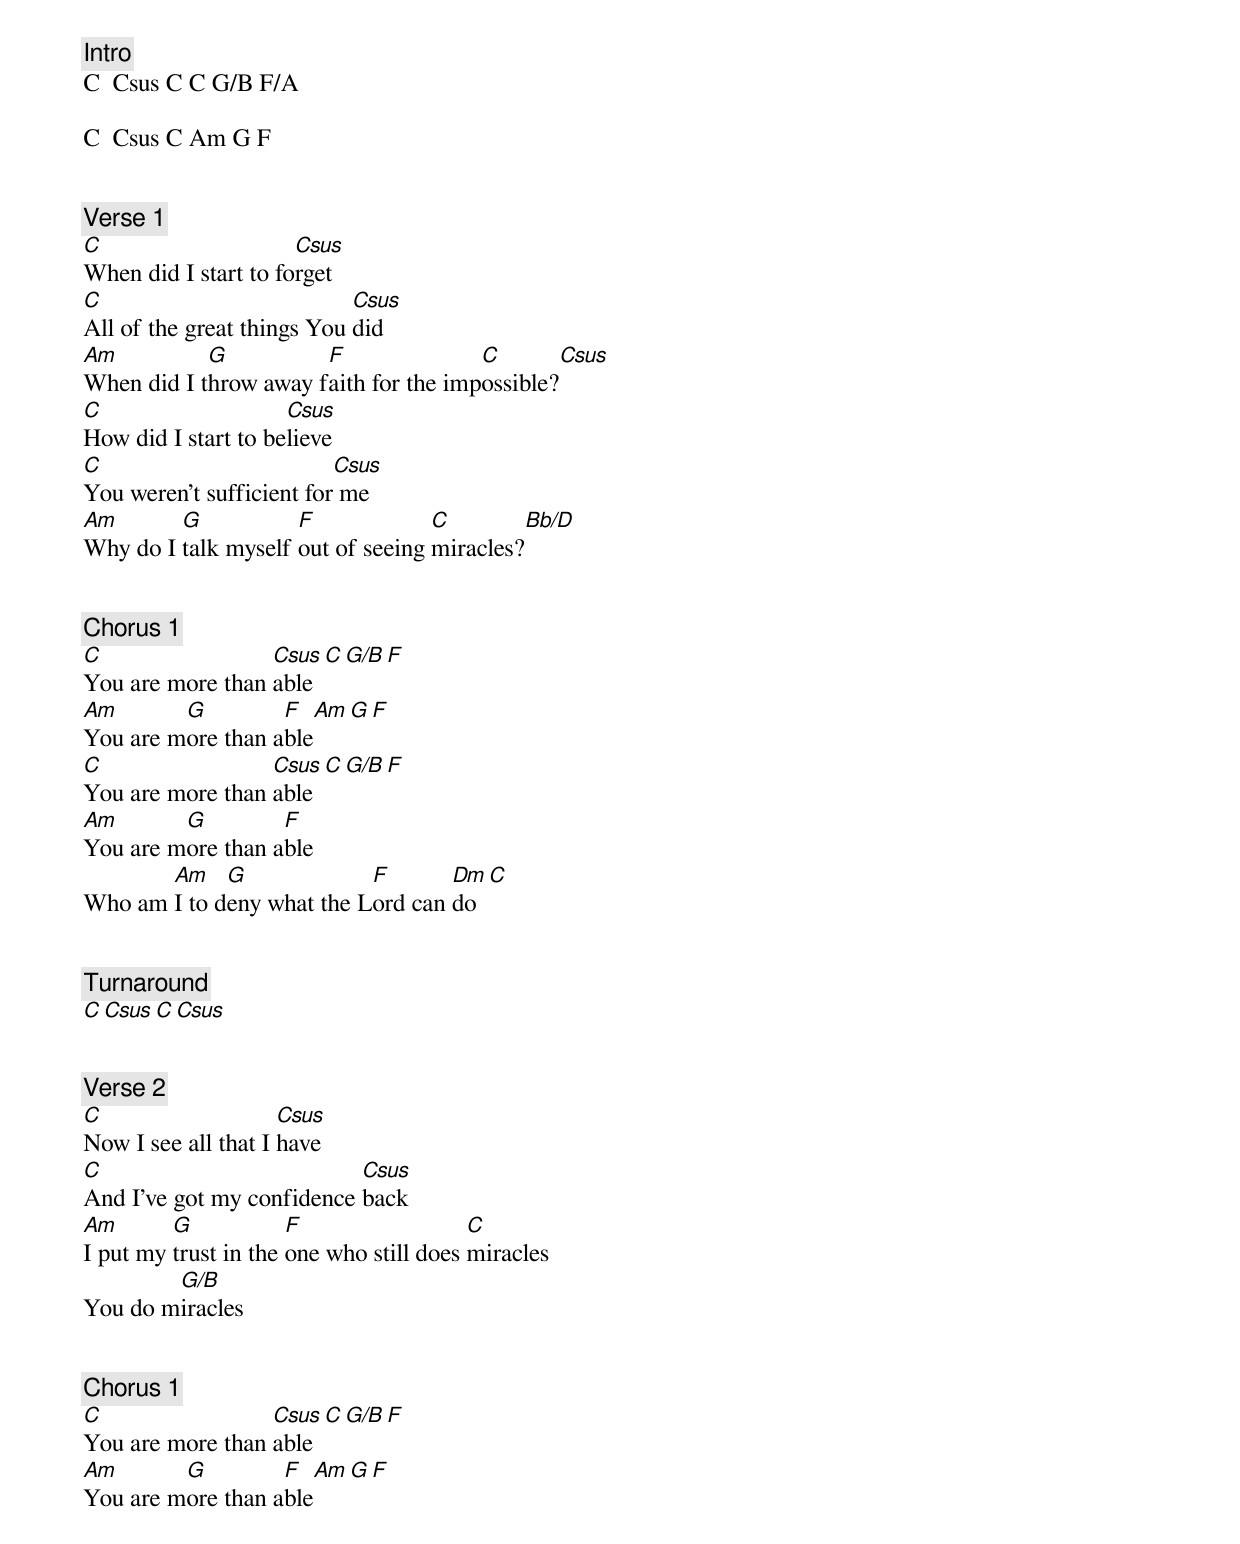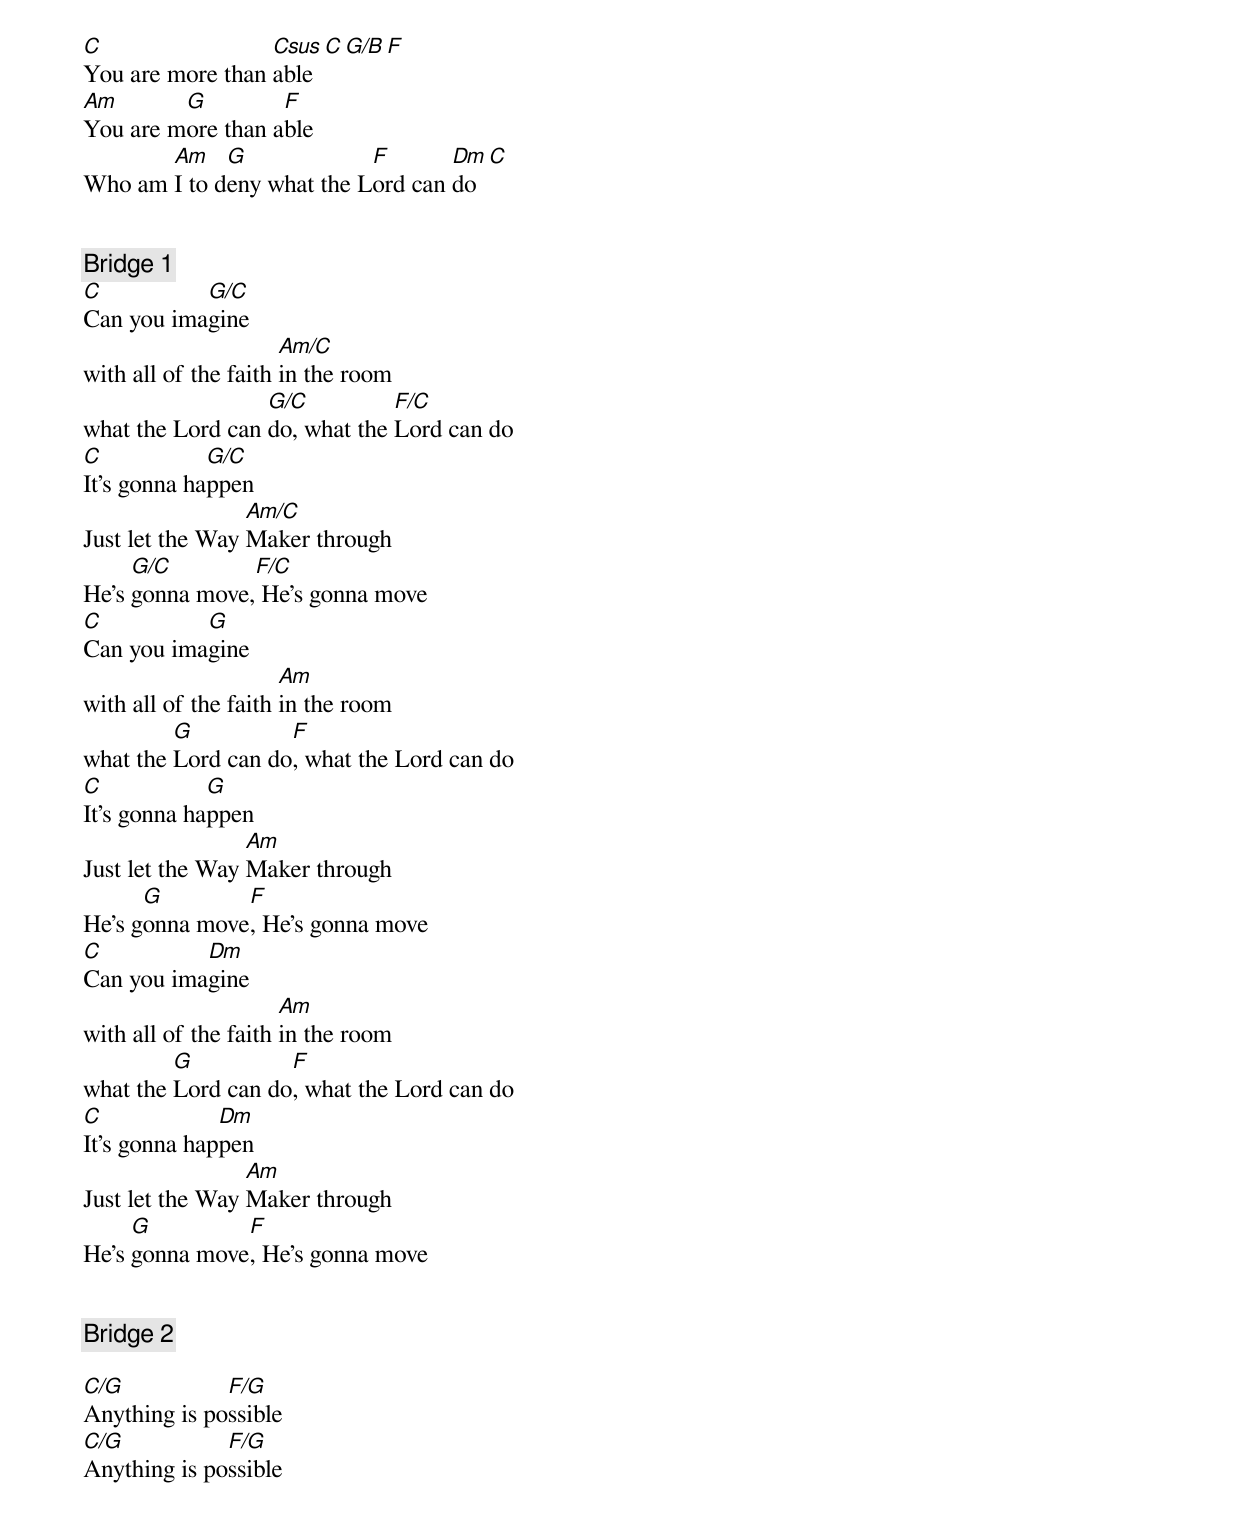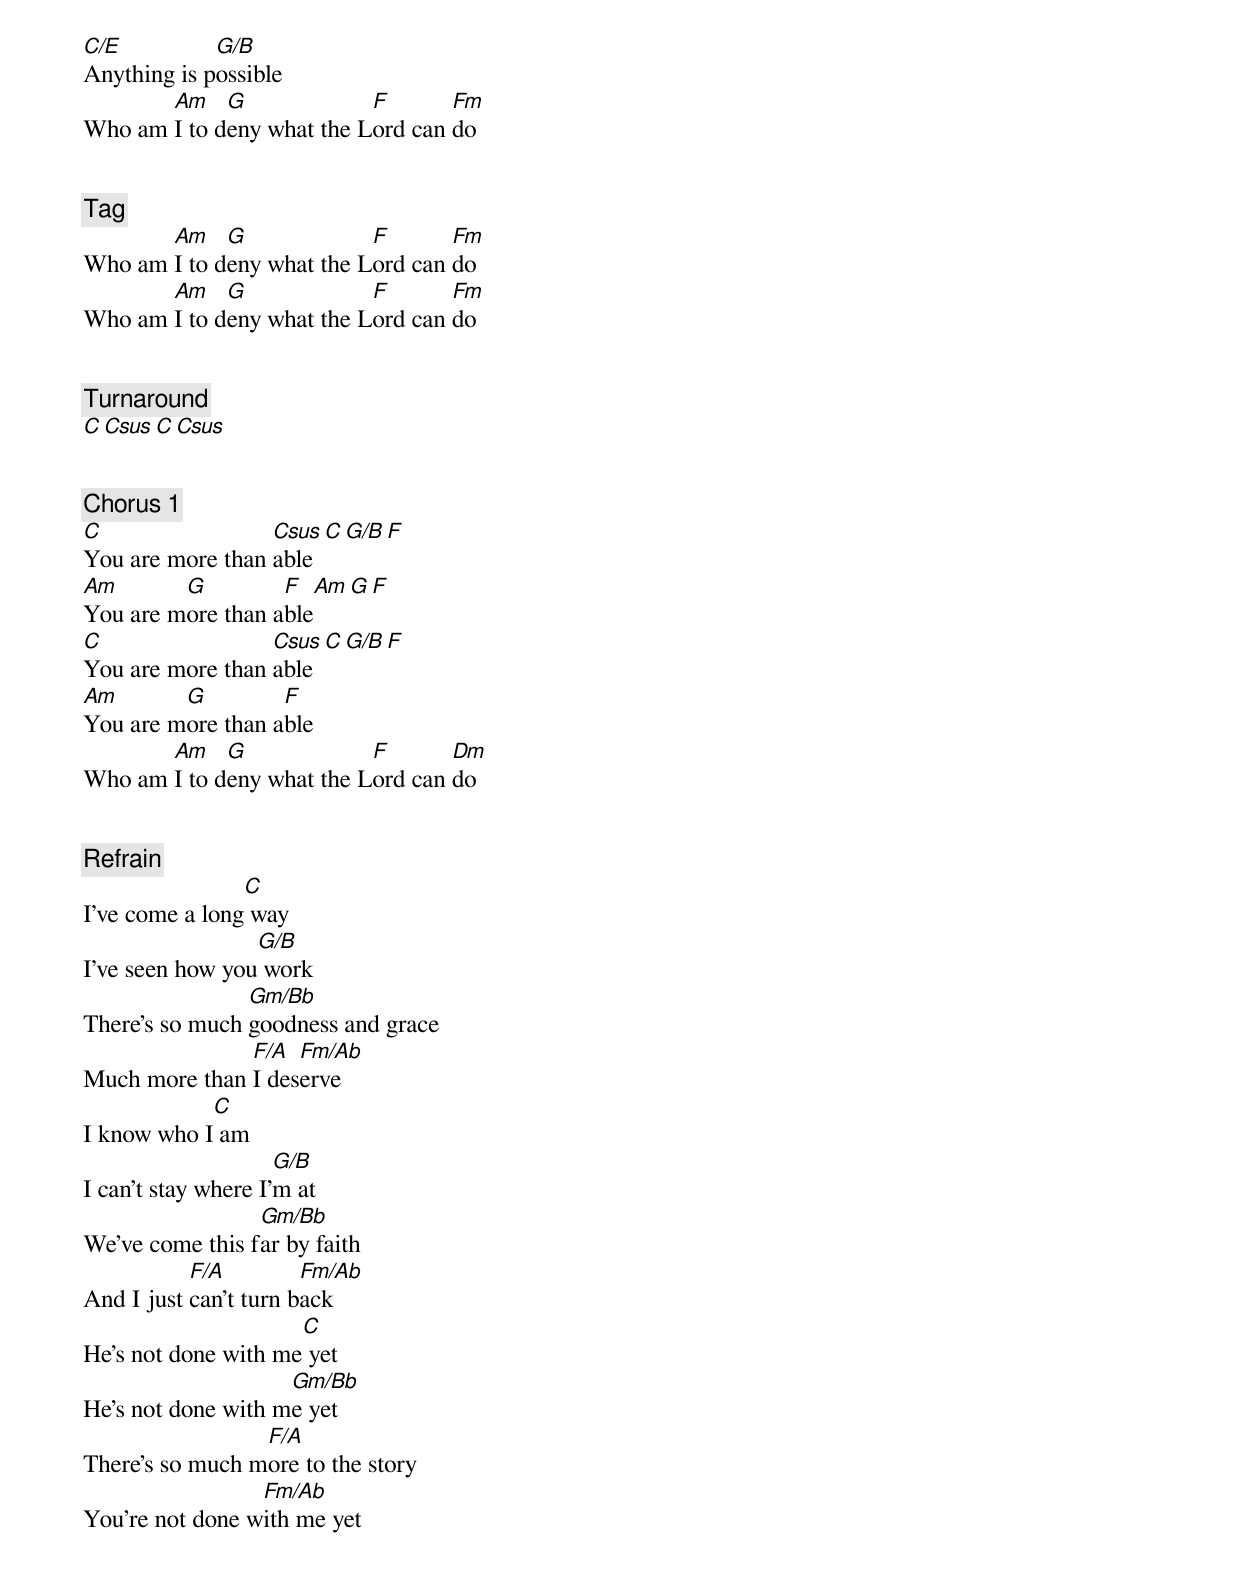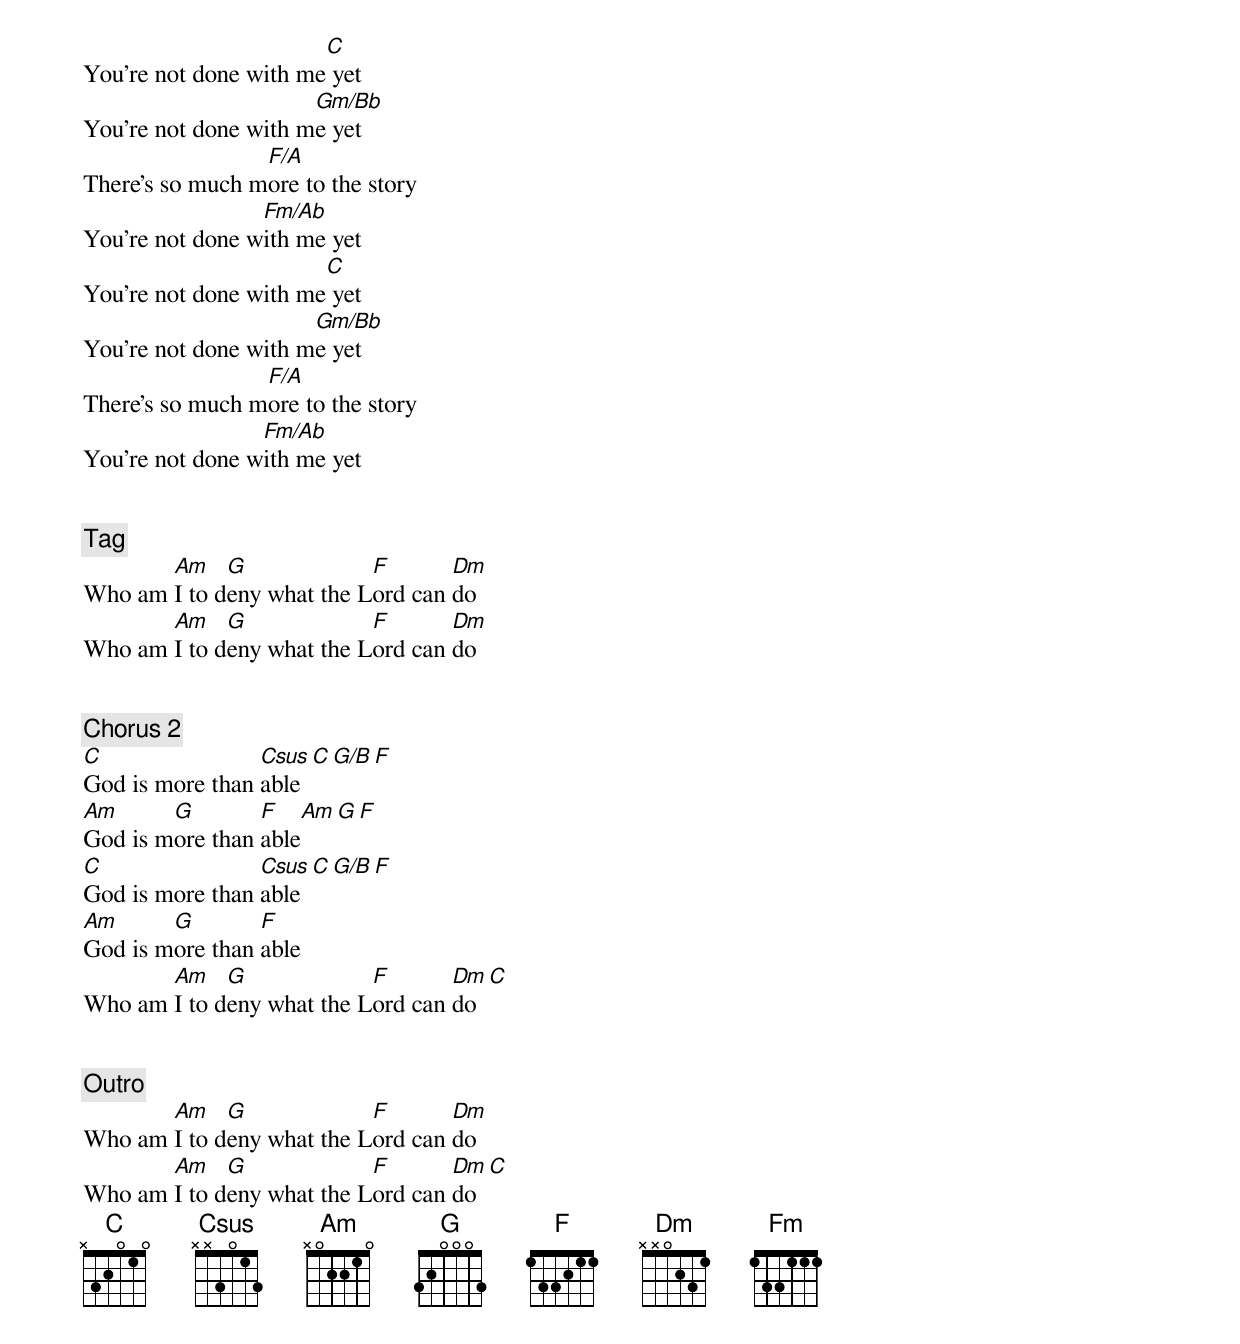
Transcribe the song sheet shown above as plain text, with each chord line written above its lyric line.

[Intro]
C  Csus C C G/B F/A

C  Csus C Am G F


[Verse 1]
C                     Csus
When did I start to forget
C                           Csus
All of the great things You did
Am          G          F               C        Csus
When did I throw away faith for the impossible?
C                    Csus
How did I start to believe
C                         Csus
You weren’t sufficient for me
Am       G           F             C        Bb/D
Why do I talk myself out of seeing miracles?


[Chorus 1]
C                 Csus  C G/B F
You are more than able
Am       G         F    Am G F
You are more than able
C                 Csus  C G/B F
You are more than able
Am       G         F
You are more than able
       Am    G             F       Dm C
Who am I to deny what the Lord can do


[Turnaround]
C  Csus  C  Csus


[Verse 2]
C                    Csus
Now I see all that I have
C                          Csus
And I’ve got my confidence back
Am       G            F                  C
I put my trust in the one who still does miracles
        G/B
You do miracles


[Chorus 1]
C                 Csus  C G/B F
You are more than able
Am       G         F    Am G F
You are more than able
C                 Csus  C G/B F
You are more than able
Am       G         F
You are more than able
       Am    G             F       Dm C
Who am I to deny what the Lord can do


[Bridge 1]
C          G/C
Can you imagine
                      Am/C
with all of the faith in the room
                  G/C          F/C
what the Lord can do, what the Lord can do
C            G/C
It’s gonna happen
                 Am/C
Just let the Way Maker through
     G/C        F/C
He’s gonna move, He’s gonna move
C          G
Can you imagine
                      Am
with all of the faith in the room
         G          F
what the Lord can do, what the Lord can do
C            G
It’s gonna happen
                 Am
Just let the Way Maker through
      G        F
He’s gonna move, He’s gonna move
C          Dm
Can you imagine
                      Am
with all of the faith in the room
         G          F
what the Lord can do, what the Lord can do
C             Dm
It’s gonna happen
                 Am
Just let the Way Maker through
     G         F
He’s gonna move, He’s gonna move


[Bridge 2]

C/G           F/G
Anything is possible
C/G           F/G
Anything is possible
C/E          G/B
Anything is possible
       Am    G             F       Fm
Who am I to deny what the Lord can do


[Tag]
       Am    G             F       Fm
Who am I to deny what the Lord can do
       Am    G             F       Fm
Who am I to deny what the Lord can do


[Turnaround]
C  Csus  C  Csus


[Chorus 1]
C                 Csus  C G/B F
You are more than able
Am       G         F    Am G F
You are more than able
C                 Csus  C G/B F
You are more than able
Am       G         F
You are more than able
       Am    G             F       Dm
Who am I to deny what the Lord can do


[Refrain]
                C
I’ve come a long way
                 G/B
I’ve seen how you work
                Gm/Bb
There’s so much goodness and grace
               F/A  Fm/Ab
Much more than I deserve
            C
I know who I am
                     G/B
I can’t stay where I’m at
                 Gm/Bb
We’ve come this far by faith
           F/A         Fm/Ab
And I just can’t turn back
                     C
He's not done with me yet
                    Gm/Bb
He's not done with me yet
                 F/A
There’s so much more to the story
                 Fm/Ab
You’re not done with me yet
                       C
You’re not done with me yet
                      Gm/Bb
You’re not done with me yet
                 F/A
There’s so much more to the story
                 Fm/Ab
You’re not done with me yet
                       C
You’re not done with me yet
                      Gm/Bb
You’re not done with me yet
                 F/A
There’s so much more to the story
                 Fm/Ab
You’re not done with me yet


[Tag]
       Am    G             F       Dm
Who am I to deny what the Lord can do
       Am    G             F       Dm
Who am I to deny what the Lord can do


[Chorus 2]
C                Csus  C G/B F
God is more than able
Am      G        F     Am G F
God is more than able
C                Csus  C G/B F
God is more than able
Am      G        F
God is more than able
       Am    G             F       Dm C
Who am I to deny what the Lord can do


[Outro]
       Am    G             F       Dm
Who am I to deny what the Lord can do
       Am    G             F       Dm    C
Who am I to deny what the Lord can do
